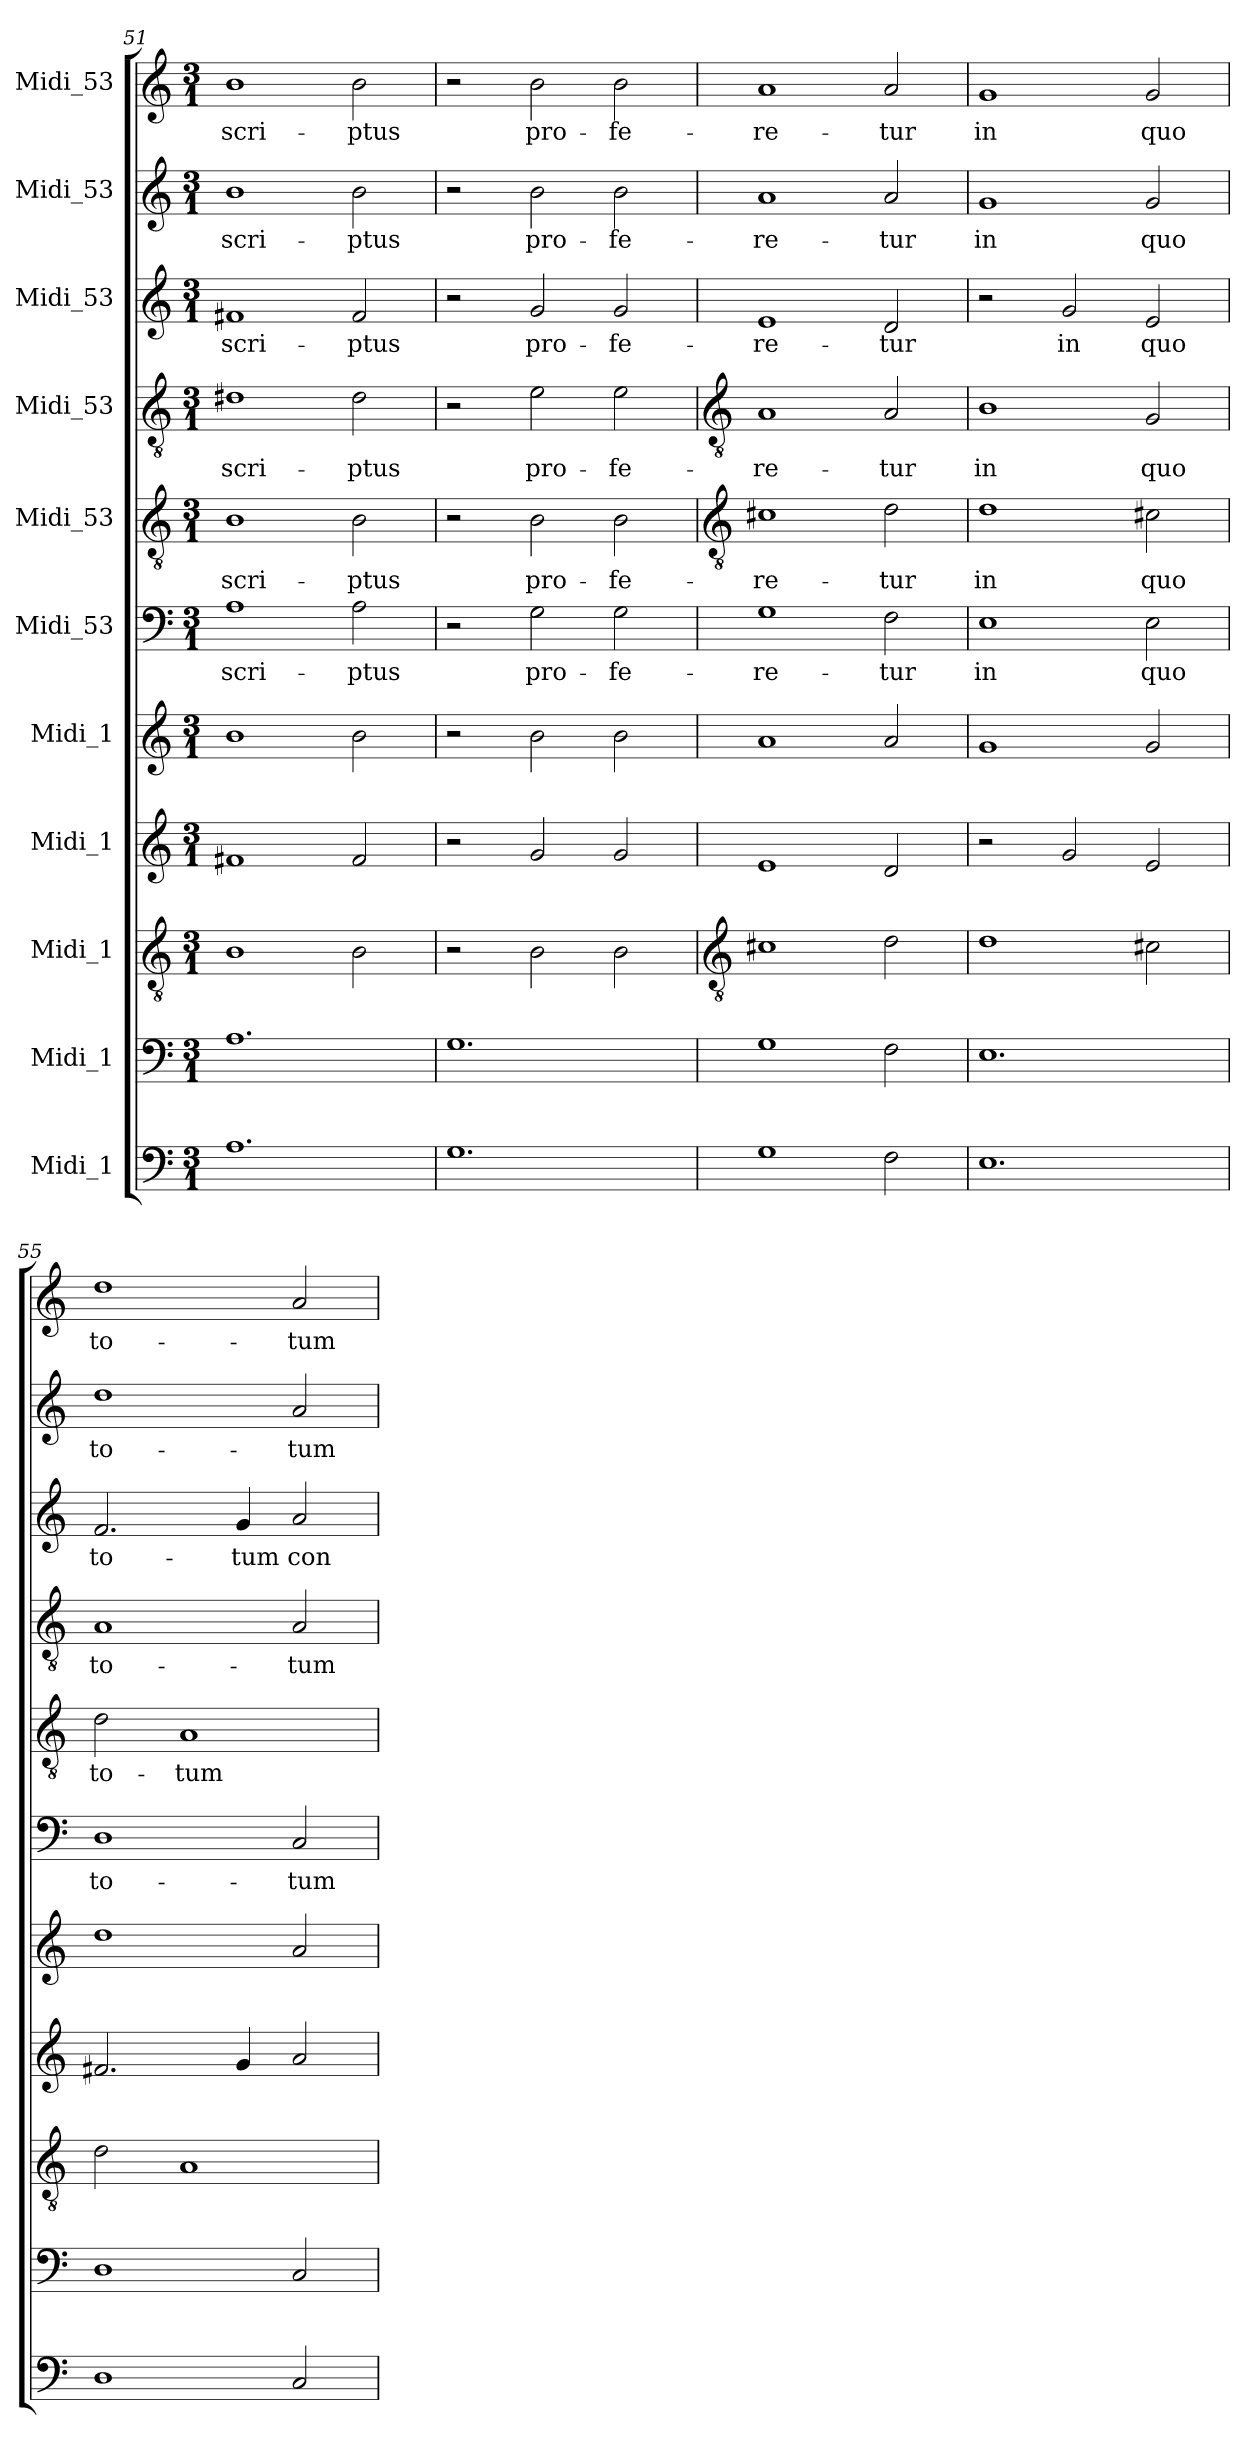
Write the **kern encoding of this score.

**kern	**kern	**kern	**kern	**kern	**kern	**text	**kern	**text	**kern	**text	**kern	**text	**kern	**text	**kern	**text
*part11	*part10	*part9	*part8	*part7	*part6	*part6	*part5	*part5	*part4	*part4	*part3	*part3	*part2	*part2	*part1	*part1
*staff11	*staff10	*staff9	*staff8	*staff7	*staff6	*staff6	*staff5	*staff5	*staff4	*staff4	*staff3	*staff3	*staff2	*staff2	*staff1	*staff1
*I"Midi_1	*I"Midi_1	*I"Midi_1	*I"Midi_1	*I"Midi_1	*I"Midi_53	*	*I"Midi_53	*	*I"Midi_53	*	*I"Midi_53	*	*I"Midi_53	*	*I"Midi_53	*
*clefF4	*clefF4	*clefGv2	*clefG2	*clefG2	*clefF4	*	*clefGv2	*	*clefGv2	*	*clefG2	*	*clefG2	*	*clefG2	*
*k[]	*k[]	*k[]	*k[]	*k[]	*k[]	*	*k[]	*	*k[]	*	*k[]	*	*k[]	*	*k[]	*
*C:	*C:	*C:	*C:	*C:	*C:	*	*C:	*	*C:	*	*C:	*	*C:	*	*C:	*
*M3/1	*M3/1	*M3/1	*M3/1	*M3/1	*M3/1	*	*M3/1	*	*M3/1	*	*M3/1	*	*M3/1	*	*M3/1	*
=51	=51	=51	=51	=51	=51	=51	=51	=51	=51	=51	=51	=51	=51	=51	=51	=51
!	!	!	!	!	!	!LO:LY:b	!	!LO:LY:b	!	!LO:LY:b	!	!LO:LY:b	!	!LO:LY:b	!	!LO:LY:b
1.A	1.A	1B	1f#X	1b	1A	scri-	1B	scri-	1d#X	scri-	1f#X	scri-	1b	scri-	1b	scri-
!	!	!	!	!	!	!LO:LY:b	!	!LO:LY:b	!	!LO:LY:b	!	!LO:LY:b	!	!LO:LY:b	!	!LO:LY:b
.	.	2B\	2f#/	2b\	2A\	-ptus	2B\	-ptus	2d#\	-ptus	2f#/	-ptus	2b\	-ptus	2b\	-ptus
=52	=52	=52	=52	=52	=52	=52	=52	=52	=52	=52	=52	=52	=52	=52	=52	=52
1.G	1.G	2r	2r	2r	2r	.	2r	.	2r	.	2r	.	2r	.	2r	.
!	!	!	!	!	!	!LO:LY:b	!	!LO:LY:b	!	!LO:LY:b	!	!LO:LY:b	!	!LO:LY:b	!	!LO:LY:b
.	.	2B\	2g/	2b\	2G\	pro-	2B\	pro-	2e\	pro-	2g/	pro-	2b\	pro-	2b\	pro-
!	!	!	!	!	!	!LO:LY:b	!	!LO:LY:b	!	!LO:LY:b	!	!LO:LY:b	!	!LO:LY:b	!	!LO:LY:b
.	.	2B\	2g/	2b\	2G\	-fe-	2B\	-fe-	2e\	-fe-	2g/	-fe-	2b\	-fe-	2b\	-fe-
!!LO:LB:g=z
=53	=53	=53	=53	=53	=53	=53	=53	=53	=53	=53	=53	=53	=53	=53	=53	=53
*	*	*clefGv2	*	*	*	*	*clefGv2	*	*clefGv2	*	*	*	*	*	*	*
!	!	!	!	!	!	!LO:LY:b	!	!LO:LY:b	!	!LO:LY:b	!	!LO:LY:b	!	!LO:LY:b	!	!LO:LY:b
1G	1G	1c#X	1e	1a	1G	-re-	1c#X	-re-	1A	-re-	1e	-re-	1a	-re-	1a	-re-
!	!	!	!	!	!	!LO:LY:b	!	!LO:LY:b	!	!LO:LY:b	!	!LO:LY:b	!	!LO:LY:b	!	!LO:LY:b
2F\	2F\	2d\	2d/	2a/	2F\	-tur	2d\	-tur	2A/	-tur	2d/	-tur	2a/	-tur	2a/	-tur
=54	=54	=54	=54	=54	=54	=54	=54	=54	=54	=54	=54	=54	=54	=54	=54	=54
!	!	!	!	!	!	!LO:LY:b	!	!LO:LY:b	!	!LO:LY:b	!	!	!	!LO:LY:b	!	!LO:LY:b
1.E	1.E	1d	2r	1g	1E	in	1d	in	1B	in	2r	.	1g	in	1g	in
!	!	!	!	!	!	!	!	!	!	!	!	!LO:LY:b	!	!	!	!
.	.	.	2g/	.	.	.	.	.	.	.	2g/	in	.	.	.	.
!	!	!	!	!	!	!LO:LY:b	!	!LO:LY:b	!	!LO:LY:b	!	!LO:LY:b	!	!LO:LY:b	!	!LO:LY:b
.	.	2c#X\	2e/	2g/	2E\	quo	2c#X\	quo	2G/	quo	2e/	quo	2g/	quo	2g/	quo
=55	=55	=55	=55	=55	=55	=55	=55	=55	=55	=55	=55	=55	=55	=55	=55	=55
!	!	!	!	!	!	!LO:LY:b	!	!LO:LY:b	!	!LO:LY:b	!	!LO:LY:b	!	!LO:LY:b	!	!LO:LY:b
1D	1D	2d\	2.f#X/	1dd	1D	to-	2d\	to-	1A	to-	2.f/	to-	1dd	to-	1dd	to-
!	!	!	!	!	!	!	!	!LO:LY:b	!	!	!	!	!	!	!	!
.	.	1A	.	.	.	.	1A	-tum	.	.	.	.	.	.	.	.
!	!	!	!	!	!	!	!	!	!	!	!	!LO:LY:b	!	!	!	!
.	.	.	4g/	.	.	.	.	.	.	.	4g/	-tum	.	.	.	.
!	!	!	!	!	!	!LO:LY:b	!	!	!	!LO:LY:b	!	!LO:LY:b	!	!LO:LY:b	!	!LO:LY:b
2C/	2C/	.	2a/	2a/	2C/	-tum	.	.	2A/	-tum	2a/	con-	2a/	-tum	2a/	-tum
=	=	=	=	=	=	=	=	=	=	=	=	=	=	=	=	=
*-	*-	*-	*-	*-	*-	*-	*-	*-	*-	*-	*-	*-	*-	*-	*-	*-
